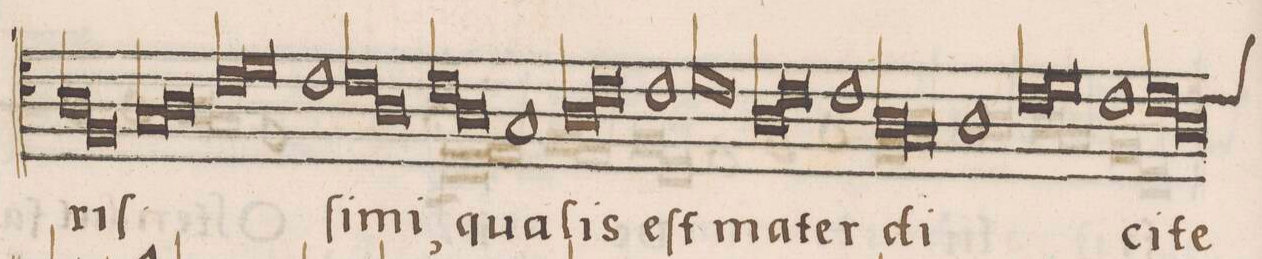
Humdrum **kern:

**kern	**text
*I"TENOR	*
*clefC4	*
*k[b-]	*
*met(C)	*
*M2/1	*
1A	-riſ-
=9-	=9-
1F	.
*Xlig	*
*lig	*
1G	.
=10-	=10-
1A	.
*Xlig	*
*lig	*
1c	.
=11-	=11-
1d	.
*Xlig	*
1c	-ſi-
=12-	=12-
*lig	*
1c	-mi,
1A	.
*Xlig	*
=13-	=13-
*lig	*
1c	qua-
1A	.
*Xlig	*
=14-	=14-
1G	.
*lig	*
1A	-lis
=15-	=15-
1c	.
*Xlig	*
1c	eſt
=16-	=16-
*lig	*
1d	.
1c	.
*Xlig	*
=17-	=17-
*lig	*
1A	ma-
1c	.
*Xlig	*
=18-	=18-
1c	-ter
*lig	*
1A	di-
=19-	=19-
1G	.
*Xlig	*
1A	.
=20-	=20-
*lig	*
1c	.
1d	.
*Xlig	*
=21-	=21-
1c	-ci-
*lig	*
1c	-te
=22-	=22-
*custos:c	*
1A	.
*Xlig	*
*lig	*
*-	*-
